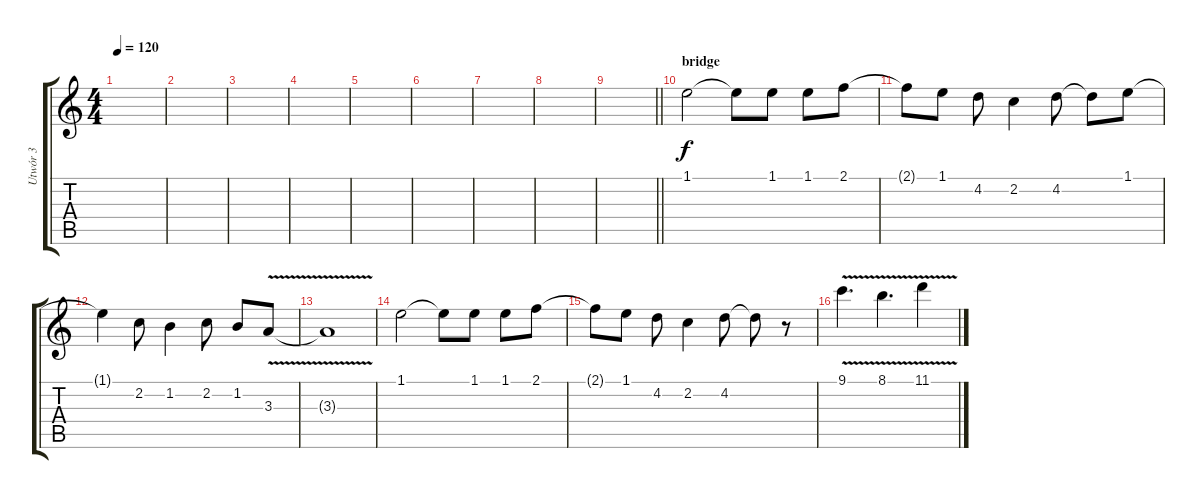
\track ("Utwór 3" "Utwór 3") {instrument overdrivenguitar}
\staff {score tabs}
\tuning (Eb4 Bb3 Gb3 Db3 Ab2 Eb2) {hide}
\ts (4 4)
\tempo 120
\clef g2
\ks c
|
|
|
|
|
|
|
|
\barLineRight lightlight
|
\section ("" "bridge")
1.1.2 1.1{t}.8 1.1.8 1.1.8 2.1.8 |
2.1{t}.8 1.1.8 4.2.8 2.2.4 4.2.8 4.2{t}.8 1.1.8 |
1.1{t}.4 2.2.8 1.2.4 2.2.8 1.2.8 3.3{v}.8 |
3.3{t}.1 |
1.1.2 1.1{t}.8 1.1.8 1.1.8 2.1.8 |
2.1{t}.8 1.1.8 4.2.8 2.2.4 4.2.8 4.2{t}.8 r.8 |
9.1{v}.4{d} 8.1{v}.4{d} 11.1{v}.4
